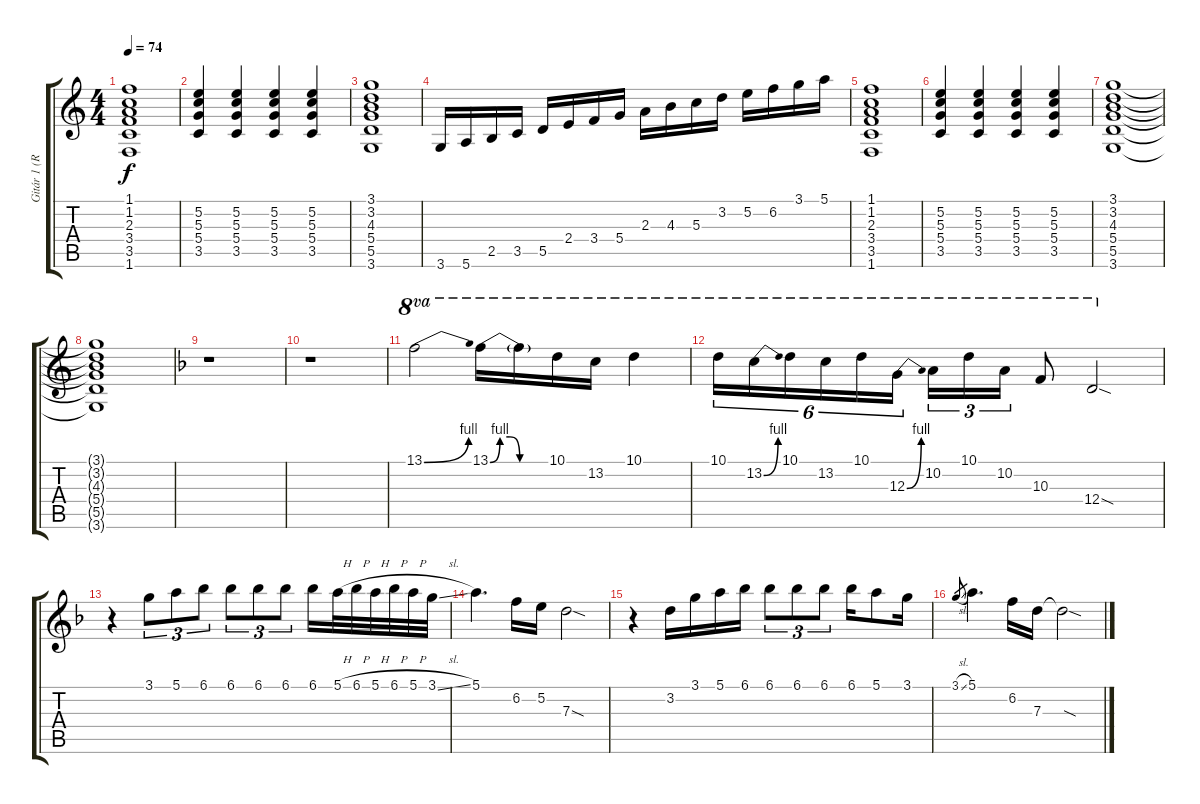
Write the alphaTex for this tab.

\track ("Gitár 1 (Ritchie Blackmore)" "Gitár 1 (R") {instrument distortionguitar}
\staff {score tabs}
\tuning (E4 B3 G3 D3 A2 E2) {hide}
\ts (4 4)
\tempo 74
\clef g2
\ks c
(1.1 1.2 2.3 3.4 3.5 1.6).1{dy f} |
(5.2 5.3 5.4 3.5).4 (5.2 5.3 5.4 3.5).4 (5.2 5.3 5.4 3.5).4 (5.2 5.3 5.4 3.5).4 |
(3.1 3.2 4.3 5.4 5.5 3.6).1 |
3.6.16 5.6.16 2.5.16 3.5.16 5.5.16 2.4.16 3.4.16 5.4.16 2.3.16 4.3.16 5.3.16 3.2.16 5.2.16 6.2.16 3.1.16 5.1.16 |
(1.1 1.2 2.3 3.4 3.5 1.6).1 |
(5.2 5.3 5.4 3.5).4 (5.2 5.3 5.4 3.5).4 (5.2 5.3 5.4 3.5).4 (5.2 5.3 5.4 3.5).4 |
(3.1 3.2 4.3 5.4 5.5 3.6).1 |
(3.1{t} 3.2{t} 4.3{t} 5.4{t} 5.5{t} 3.6{t}).1 |
\ks f
r.1 |
r.1 |
13.1{be (bend 0 0 60 4)}.2{ot 8va} 13.1{be (custom 0 0 10 4 20 4 30 0 60 0)}.16{ot 8va} 13.1{t}.16{ot 8va} 10.1.16{ot 8va} 13.2.16{ot 8va} 10.1.4{ot 8va} |
10.1.16{tu (6 4) ot 8va} 13.2{be (bend 0 0 60 4)}.16{tu (6 4) ot 8va} 10.1.16{tu (6 4) ot 8va} 13.2.16{tu (6 4) ot 8va} 10.1.16{tu (6 4) ot 8va} 12.3{be (bend 0 0 60 4)}.16{tu (6 4) ot 8va} 10.2.16{tu (3 2) ot 8va} 10.1.16{tu (3 2) ot 8va} 10.2.16{tu (3 2) ot 8va} 10.3.8{ot 8va} 12.4{sod}.2{ot 8va} |
r.4 3.1.8{tu (3 2)} 5.1.8{tu (3 2)} 6.1.8{tu (3 2)} 6.1.8{tu (3 2)} 6.1.8{tu (3 2)} 6.1.8{tu (3 2)} 6.1.16 5.1{h}.32 6.1{h}.32 5.1{h}.32 6.1{h}.32 5.1{h}.32 3.1{sl}.32 |
5.1.4{d} 6.2.16 5.2.16 7.3{sod}.2 |
r.4 3.2.16 3.1.16 5.1.16 6.1.16 6.1.8{tu (3 2)} 6.1.8{tu (3 2)} 6.1.8{tu (3 2)} 6.1.16 5.1.8 3.1.16 |
3.1{sl}.8{gr} 5.1.4{d} 6.2.16 7.3.16 7.3{sod t}.2
